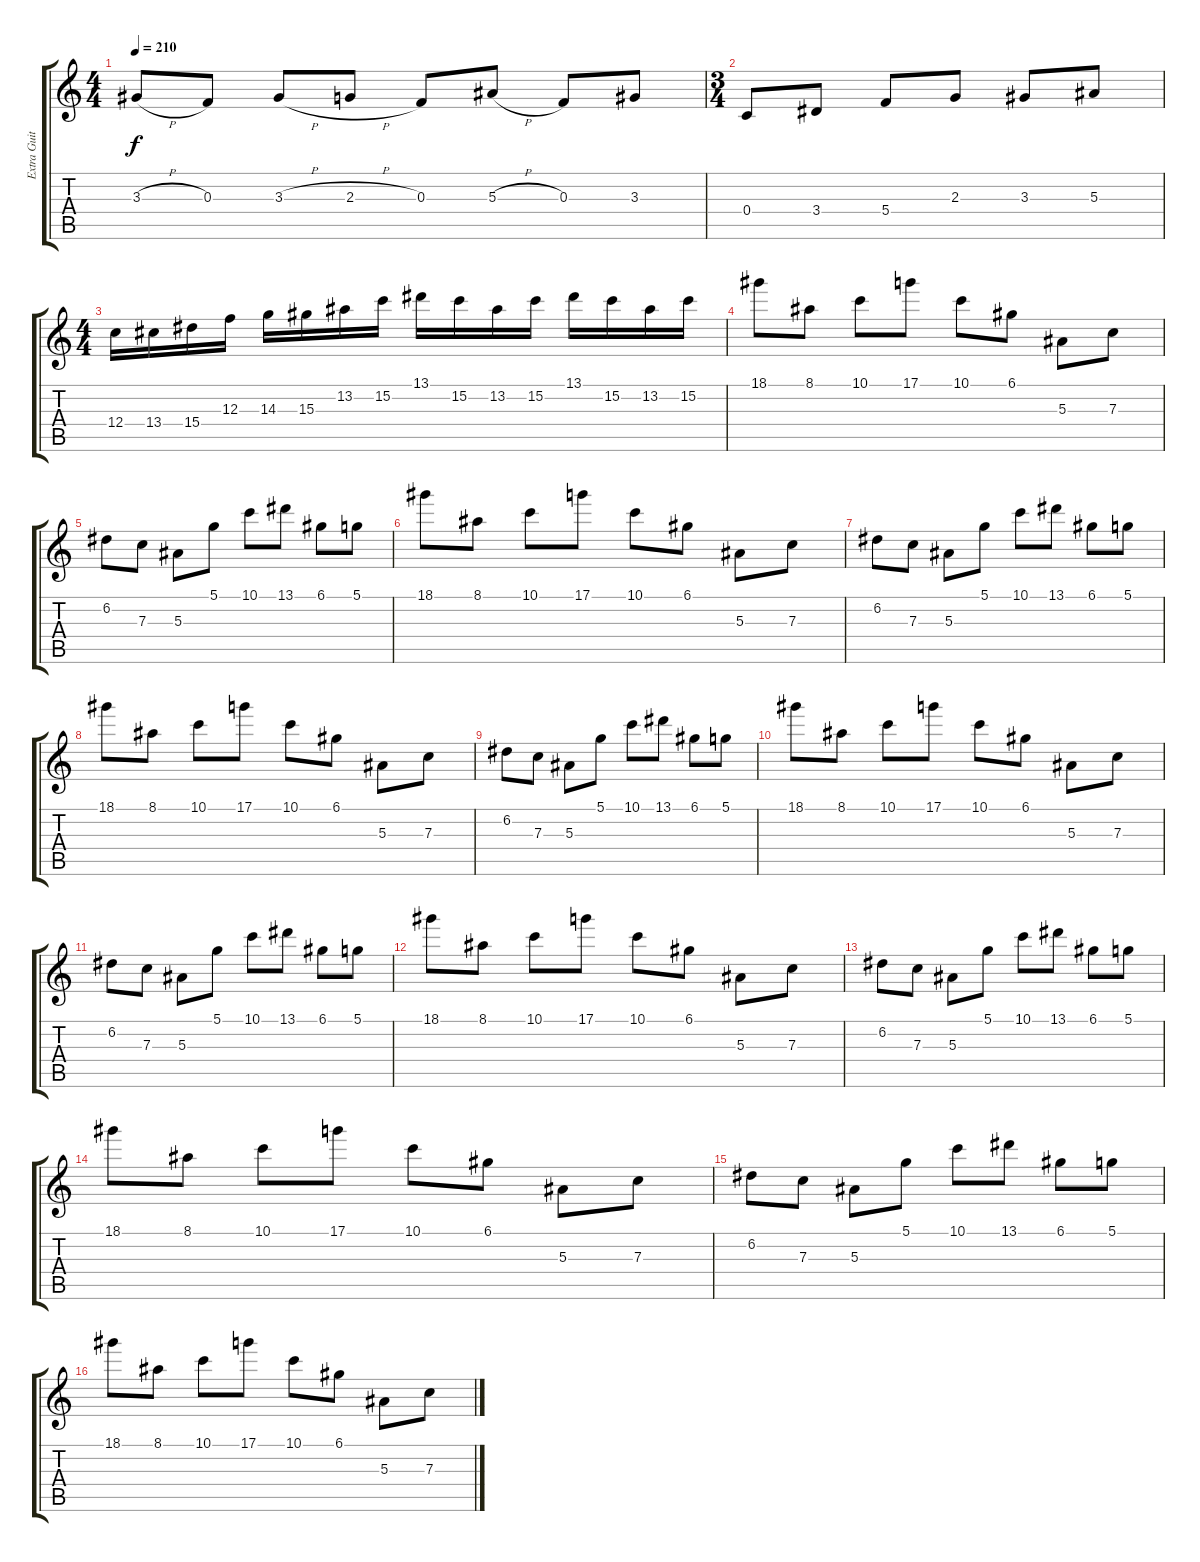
\track ("Extra Guitar 1" "Extra Guit") {instrument distortionguitar}
\staff {score tabs}
\tuning (D4 A3 F3 C3 G2 C2) {hide}
\ts (4 4)
\tempo 210
\clef g2
\ks c
3.3{h}.8{dy f} 0.3.8 3.3{h}.8 2.3{h}.8 0.3.8 5.3{h}.8 0.3.8 3.3.8 |
\ts (3 4)
0.4.8 3.4.8 5.4.8 2.3.8 3.3.8 5.3.8 |
\ts (4 4)
12.4.16 13.4.16 15.4.16 12.3.16 14.3.16 15.3.16 13.2.16 15.2.16 13.1.16 15.2.16 13.2.16 15.2.16 13.1.16 15.2.16 13.2.16 15.2.16 |
18.1.8 8.1.8 10.1.8 17.1.8 10.1.8 6.1.8 5.3.8 7.3.8 |
6.2.8 7.3.8 5.3.8 5.1.8 10.1.8 13.1.8 6.1.8 5.1.8 |
18.1.8 8.1.8 10.1.8 17.1.8 10.1.8 6.1.8 5.3.8 7.3.8 |
6.2.8 7.3.8 5.3.8 5.1.8 10.1.8 13.1.8 6.1.8 5.1.8 |
18.1.8 8.1.8 10.1.8 17.1.8 10.1.8 6.1.8 5.3.8 7.3.8 |
6.2.8 7.3.8 5.3.8 5.1.8 10.1.8 13.1.8 6.1.8 5.1.8 |
18.1.8 8.1.8 10.1.8 17.1.8 10.1.8 6.1.8 5.3.8 7.3.8 |
6.2.8 7.3.8 5.3.8 5.1.8 10.1.8 13.1.8 6.1.8 5.1.8 |
18.1.8 8.1.8 10.1.8 17.1.8 10.1.8 6.1.8 5.3.8 7.3.8 |
6.2.8 7.3.8 5.3.8 5.1.8 10.1.8 13.1.8 6.1.8 5.1.8 |
18.1.8 8.1.8 10.1.8 17.1.8 10.1.8 6.1.8 5.3.8 7.3.8 |
6.2.8 7.3.8 5.3.8 5.1.8 10.1.8 13.1.8 6.1.8 5.1.8 |
18.1.8 8.1.8 10.1.8 17.1.8 10.1.8 6.1.8 5.3.8 7.3.8
